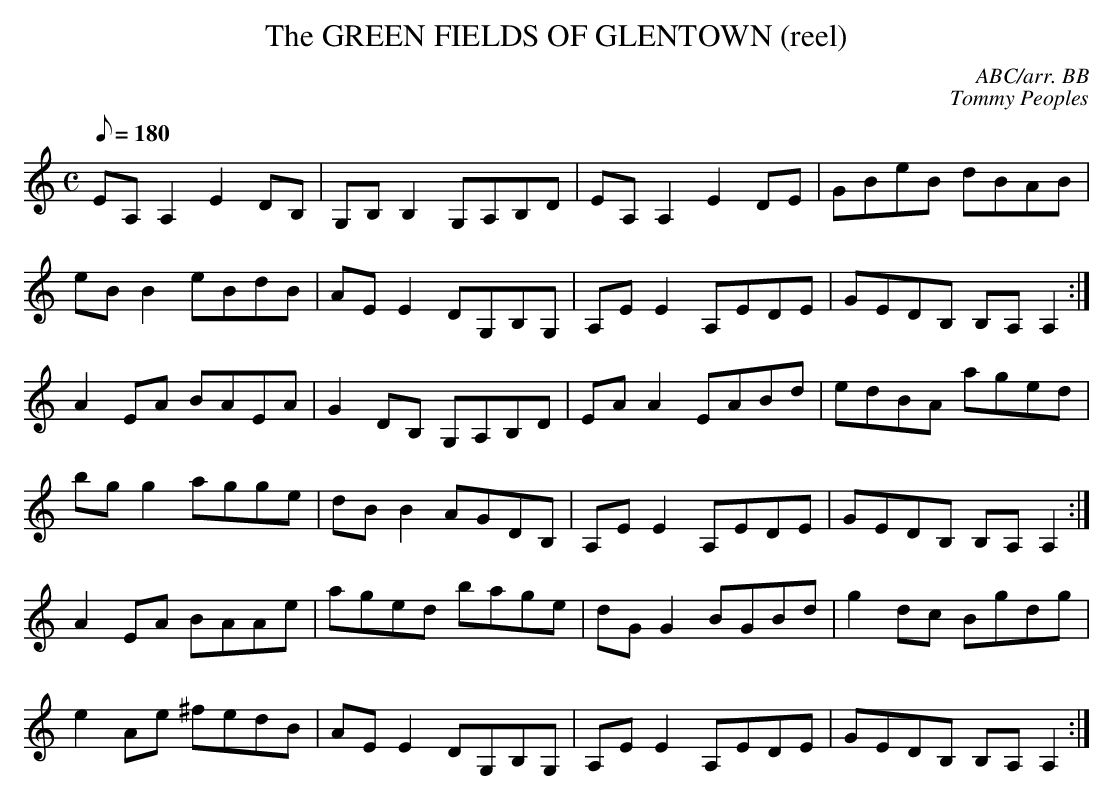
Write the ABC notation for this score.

X:1
T:The GREEN FIELDS OF GLENTOWN (reel)
C:ABC/arr. BB
C:Tommy Peoples
L:1/8
M:C
Q:180
K:Am
EA,A,2 E2DB,|G,B,B,2 G,A,B,D|EA,A,2 E2DE|GBeB dBAB|
eBB2 eBdB|AEE2 DG,B,G,|A,EE2 A,EDE|GEDB, B,A,A,2 :|
A2EA BAEA|G2DB, G,A,B,D|EAA2 EABd|edBA aged|
bgg2 agge|dBB2 AGDB,|A,EE2 A,EDE|GEDB, B,A,A,2 :|
A2EA BAAe|aged bage|dGG2 BGBd|g2dc Bgdg|
e2Ae ^fedB|AEE2 DG,B,G,|A,EE2 A,EDE|GEDB, B,A,A,2 :|
